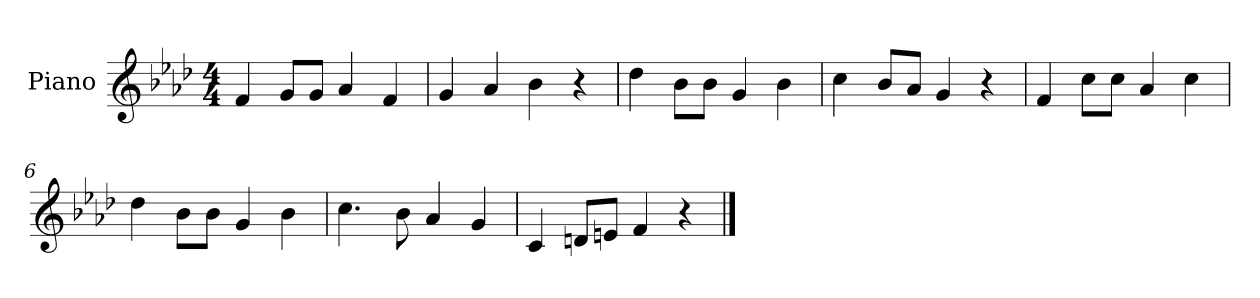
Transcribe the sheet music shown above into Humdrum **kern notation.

**kern
*part1
*staff1
*I"Piano
*I'Pno
*clefG2
*k[b-e-a-d-]
*M4/4
=1
4f/
8g/L
8g/J
4a-/
4f/
=2
4g/
4a-/
4b-\
4r
=3
4dd-\
8b-\L
8b-\J
4g/
4b-\
=4
4cc\
8b-/L
8a-/J
4g/
4r
=5
4f/
8cc\L
8cc\J
4a-/
4cc\
=6
4dd-\
8b-\L
8b-\J
4g/
4b-\
=7
4.cc\
8b-\
4a-/
4g/
=8
4c/
8dn/L
8en/J
4f/
4r
==
*-
